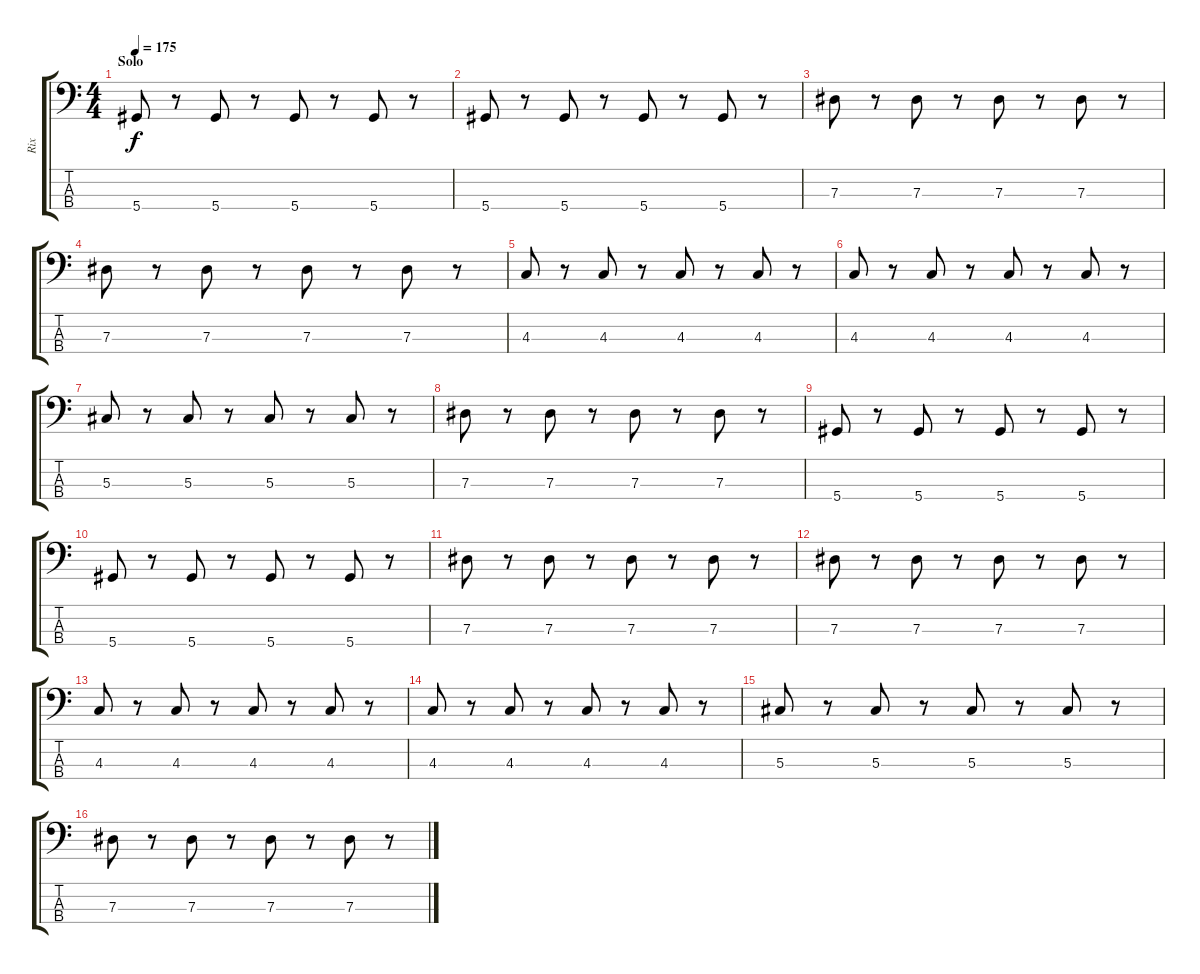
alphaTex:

\track ("Rix" "Rix") {instrument electricbassfinger}
\staff {score tabs}
\tuning (Gb2 Db2 Ab1 Eb1) {hide}
\ts (4 4)
\section ("" "Solo")
\tempo 175
\clef f4
\ks c
5.4.8{dy f} r.8 5.4.8 r.8 5.4.8 r.8 5.4.8 r.8 |
5.4.8 r.8 5.4.8 r.8 5.4.8 r.8 5.4.8 r.8 |
7.3.8 r.8 7.3.8 r.8 7.3.8 r.8 7.3.8 r.8 |
7.3.8 r.8 7.3.8 r.8 7.3.8 r.8 7.3.8 r.8 |
4.3.8 r.8 4.3.8 r.8 4.3.8 r.8 4.3.8 r.8 |
4.3.8 r.8 4.3.8 r.8 4.3.8 r.8 4.3.8 r.8 |
5.3.8 r.8 5.3.8 r.8 5.3.8 r.8 5.3.8 r.8 |
7.3.8 r.8 7.3.8 r.8 7.3.8 r.8 7.3.8 r.8 |
5.4.8 r.8 5.4.8 r.8 5.4.8 r.8 5.4.8 r.8 |
5.4.8 r.8 5.4.8 r.8 5.4.8 r.8 5.4.8 r.8 |
7.3.8 r.8 7.3.8 r.8 7.3.8 r.8 7.3.8 r.8 |
7.3.8 r.8 7.3.8 r.8 7.3.8 r.8 7.3.8 r.8 |
4.3.8 r.8 4.3.8 r.8 4.3.8 r.8 4.3.8 r.8 |
4.3.8 r.8 4.3.8 r.8 4.3.8 r.8 4.3.8 r.8 |
5.3.8 r.8 5.3.8 r.8 5.3.8 r.8 5.3.8 r.8 |
7.3.8 r.8 7.3.8 r.8 7.3.8 r.8 7.3.8 r.8
